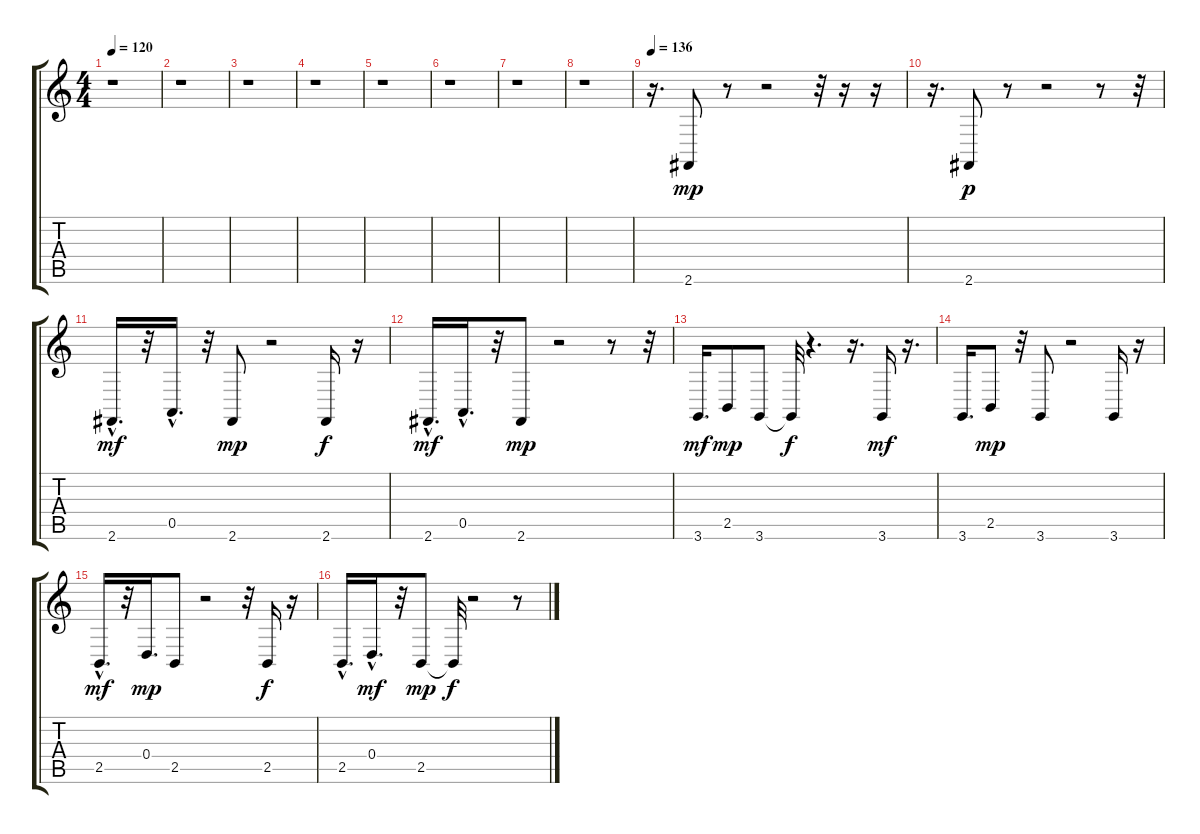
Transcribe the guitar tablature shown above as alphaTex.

\track "" {instrument pad3polysynth}
\staff {score tabs}
\tuning (E4 B3 G3 D3 A2 E2) {hide}
\ts (4 4)
\tempo 120
\clef g2
\ks c
r.1{dy mp instrument pad3polysynth} |
r.1 |
r.1 |
r.1 |
r.1 |
r.1 |
r.1 |
r.1 |
\tempo 136
r.16{d} 2.6.8 r.8 r.2 r.32 r.16 r.16 |
r.16{d} 2.6.8{dy p} r.8 r.2 r.8 r.32 |
2.6{hac}.16{d dy mf} r.32 0.5{hac}.16{d} r.32 2.6.8{dy mp} r.2 2.6.16{dy f} r.16 |
2.6{hac}.16{d dy mf} 0.5{hac}.16{d} r.32 2.6.8{dy mp} r.2 r.8 r.32 |
3.6.16{d dy mf} 2.5.8{dy mp} 3.6.8 3.6{t}.32{dy f} r.4{d} r.16{d} 3.6.16{dy mf} r.16{d} |
3.6.16{d} 2.5.8{dy mp} r.32 3.6.8 r.2 3.6.16 r.16 |
2.5{hac}.16{d dy mf} r.32 0.4.16{d dy mp} 2.5.8 r.2 r.32 2.5.16{dy f} r.16 |
2.5{hac}.16{d} 0.4{hac}.16{d dy mf} r.32 2.5.8{dy mp} 2.5{t}.32{dy f} r.2 r.8
